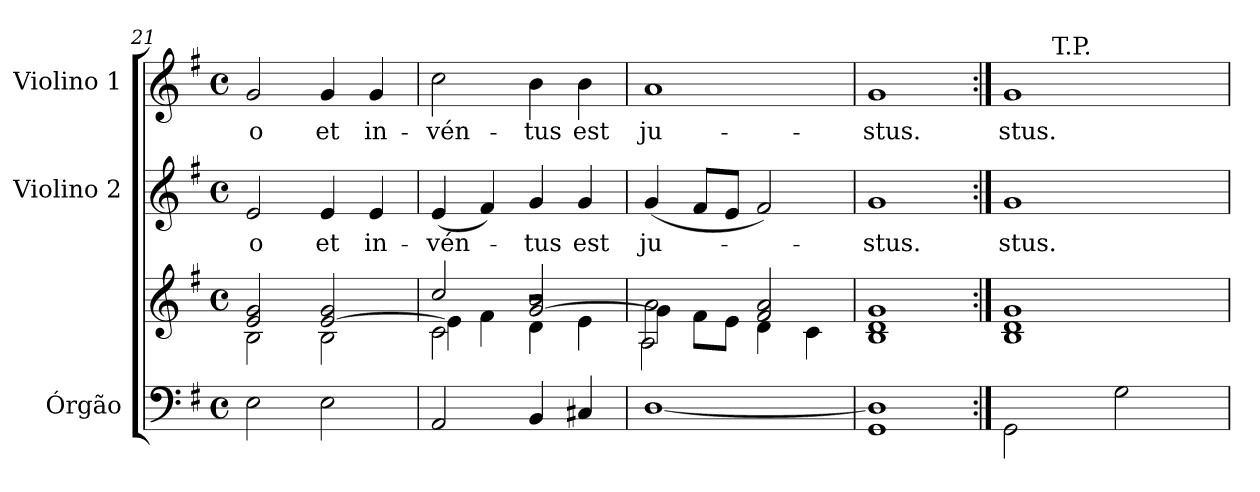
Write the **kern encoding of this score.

**kern	**kern	**kern	**text	**kern	**text
*part3	*part3	*part2	*part2	*part1	*part1
*staff4	*staff3	*staff2	*staff2	*staff1	*staff1
*I"Órgão	*	*I"Violino 2	*	*I"Violino 1	*
*I'Órg.	*	*I'Vno. 2	*	*I'Vno. 1	*
*clefF4	*clefG2	*clefG2	*	*clefG2	*
*k[f#]	*k[f#]	*k[f#]	*	*k[f#]	*
*G:	*G:	*G:	*	*G:	*
*M4/4	*M4/4	*M4/4	*	*M4/4	*
*met(c)	*met(c)	*met(c)	*	*met(c)	*
=21	=21	=21	=21	=21	=21
*	*^	*	*	*	*
!	!	!	!	!LO:LY:b:color=#000000	!	!
!	!	!	!	!	!	!LO:LY:b:color=#000000
2Ei\	2ei/ 2gi	2Bi\	2ei/	-o	2gi/	-o
!	!	!	!	!LO:LY:b:color=#000000	!	!
!	!	!	!	!	!	!LO:LY:b:color=#000000
2Ei\	[>2ei/ 2gi	2Bi\	4ei/	et	4gi/	et
!	!	!	!	!LO:LY:b:color=#000000	!	!
!	!	!	!	!	!	!LO:LY:b:color=#000000
.	.	.	4ei/	in-	4gi/	in-
=22	=22	=22	=22	=22	=22	=22
*	*	*^	*	*	*	*
!	!	!	!	!	!LO:LY:b:color=#000000	!	!
!	!	!	!	!	!	!	!LO:LY:b:color=#000000
2AAi/	2cci/	2ci\	4ei\]	(4ei/	-vén-	2cci\	-vén-
.	.	.	4f#i\	4f#i/)	.	.	.
!	!	!	!	!	!LO:LY:b:color=#000000	!	!
!	!	!	!	!	!	!	!LO:LY:b:color=#000000
4BBi/	[>2gi/ 2bi	4di\	2r	4gi/	-tus	4bi\	-tus
!	!	!	!	!	!LO:LY:b:color=#000000	!	!
!	!	!	!	!	!	!	!LO:LY:b:color=#000000
4C#Xi/	.	4ei\	.	4gi/	est	4bi\	est
!!LO:LB:g=z
=23	=23	=23	=23	=23	=23	=23	=23
*^	*	*	*^	*	*	*	*
!	!	!	!	!	!	!	!LO:LY:b:color=#000000	!	!
!	!	!	!	!	!	!	!	!	!LO:LY:b:color=#000000
1ryy	[>1Di	2ai\	4gi\]	2ryy	2Ai\	(4gi/	ju-	1ai	ju-
.	.	.	8f#i\L	.	.	8f#i/L	.	.	.
.	.	.	8ei\J	.	.	8ei/J	.	.	.
.	.	2f#i/ 2ai	4di\	2ryy	2ryy	2f#i/)	.	.	.
.	.	.	4ci\	.	.	.	.	.	.
*v	*v	*	*	*	*	*	*	*	*
*	*v	*v	*v	*v	*	*	*	*
=24	=24	=24	=24	=24	=24
*	*^	*	*	*	*
!	!	!	!	!LO:LY:b:color=#000000	!	!
*	*v	*v	*	*	*	*
*	*^	*	*	*	*
!	!	!	!	!	!	!LO:LY:b:color=#000000
*	*v	*v	*	*	*	*
1GGi 1Di]	1Bi 1di 1gi	1gi	-stus.	1gi	-stus.
=25:|!	=25:|!	=25:|!	=25:|!	=25:|!	=25:|!
!	!	!	!LO:LY:b:color=#000000	!	!
!	!	!	!	!	!LO:LY:b:color=#000000
*	*	*	*	*^	*
2GGi\	1Bi 1di 1gi	1gi	stus.	1gi	16ryy	stus.
.	.	.	.	.	32ryy	.
.	.	.	.	.	64...ryy	.
!	!	!	!	!	!LO:TX:a:t=T.P.	!
.	.	.	.	.	2ryy	.
2Gi\	.	.	.	.	.	.
.	.	.	.	.	4ryy	.
.	.	.	.	.	8ryy	.
.	.	.	.	.	512ryy	.
*	*	*	*	*v	*v	*
=	=	=	=	=	=
*-	*-	*-	*-	*-	*-
